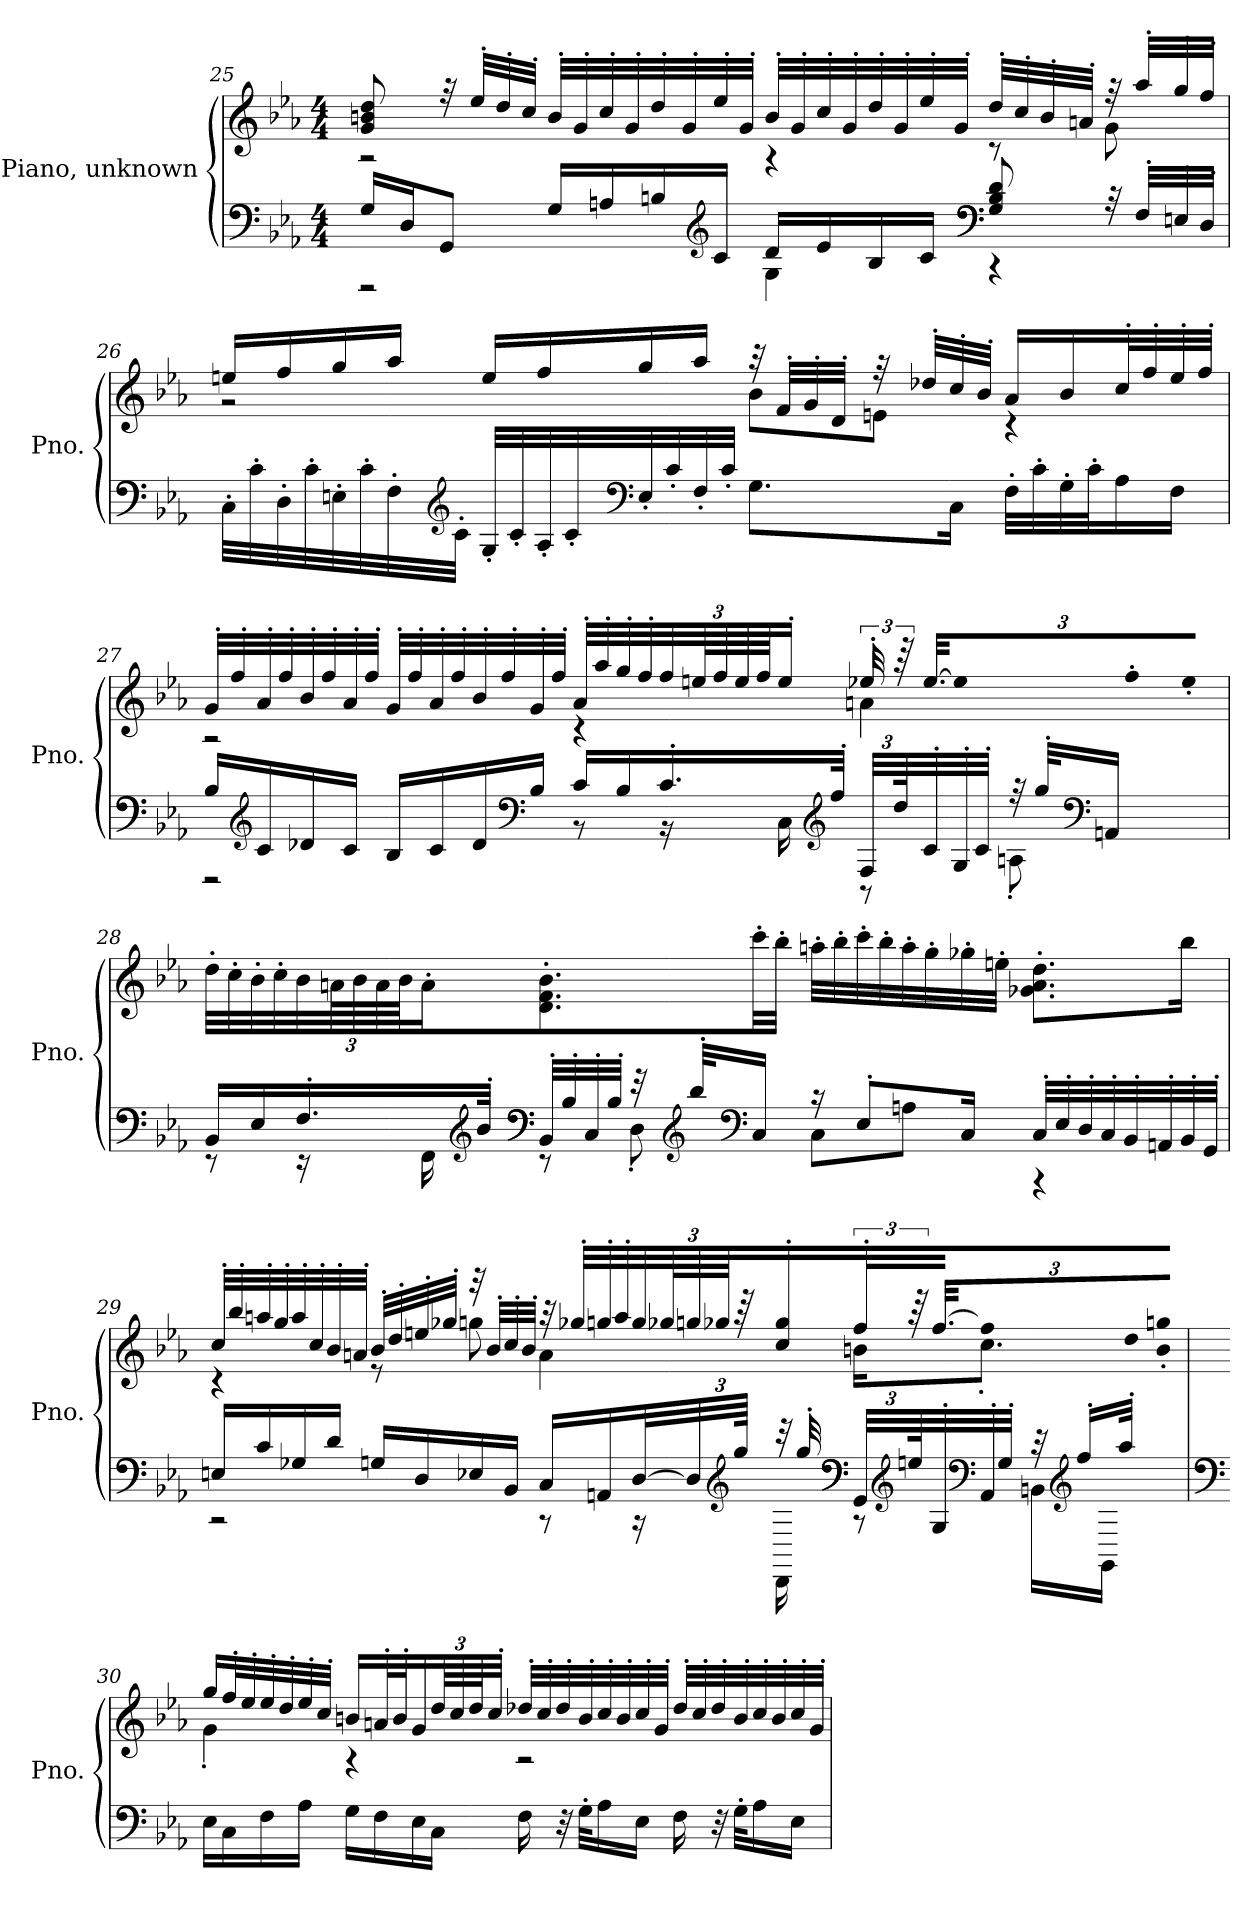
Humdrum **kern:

**kern	**kern
*part1	*part1
*staff2	*staff1
*I"Piano, unknown	*
*I'Pno.	*
!!LO:PB:g=z
*clefF4	*clefG2
*k[b-e-a-]	*k[b-e-a-]
*M4/4	*M4/4
=25	=25
*^	*^
16G/LL	2r	8g/ 8bn/ 8dd/	2r
16D/J	.	.	.
8GG/J	.	32r	.
.	.	32ee-'/LLL	.
.	.	32dd'/	.
.	.	32cc'/JJJ	.
16G/LL	.	32b'/LLL	.
.	.	32g'/	.
16An/	.	32cc'/	.
.	.	32g'/	.
16Bn/	.	32dd'/	.
.	.	32g'/	.
*clefG2	*	*	*
16c/JJ	.	32ee-'/	.
.	.	32g'/JJJ	.
16d/LL	4G\	32b'/LLL	4r
.	.	32g'/	.
16e-/	.	32cc'/	.
.	.	32g'/	.
16B/	.	32dd'/	.
.	.	32g'/	.
16c/JJ	.	32ee-'/	.
.	.	32g'/JJJ	.
*clefF4	*	*	*
8G/ 8B/ 8d/	4r	32dd'/LLL	8r
.	.	32cc'/	.
.	.	32b'/	.
.	.	32an'/JJJ	.
32r	.	32r	8g\
32F'/LLL	.	32aa-'/LLL	.
32En'/	.	32gg'/	.
32D'/JJJ	.	32ff'/JJJ	.
*v	*v	*	*
!!LO:LB:g=z	!!
=26	=26	=26
32C'\LLL	16een/LL	2r
32c'\	.	.
32D'\	16ff/	.
32c'\	.	.
32En'\	16gg/	.
32c'\	.	.
32F'\	16aa-/JJ	.
*clefG2	*	*
32c'\JJJ	.	.
32G'/LLL	16ee/LL	.
32c'/	.	.
32A-'/	16ff/	.
32c'/	.	.
*clefF4	*	*
32E'/	16gg/	.
32c'/	.	.
32F'/	16aa-/JJ	.
32c'/JJJ	.	.
8.G\L	32r	8b-\L
.	32f'/LLL	.
.	32g'/	.
.	32d'/JJJ	.
.	32r	8en\J
.	32dd-X'/LLL	.
16C\Jk	32cc'/	.
.	32b-'/JJJ	.
32F'\LLL	16a-/LL	4r
32c'\	.	.
32G'\	16b-/	.
32c'\J	.	.
16A-\	32cc'/L	.
.	32ff'/	.
16F\JJ	32ee'/	.
.	32ff'/JJJ	.
!!LO:LB:g=z	!!
=27	=27	=27
*^	*	*
16B-/LL	2r	32g'/LLL	2r
.	.	32ff'/	.
*clefG2	*	*	*
16c/	.	32a-'/	.
.	.	32ff'/	.
16d-X/	.	32b-'/	.
.	.	32ff'/	.
16c/JJ	.	32a-'/	.
.	.	32ff'/JJJ	.
16B-/LL	.	32g'/LLL	.
.	.	32ff'/	.
16c/	.	32a-'/	.
.	.	32ff'/	.
16d-/	.	32b-'/	.
.	.	32ff'/	.
*clefF4	*	*	*
16B-/JJ	.	32g'/	.
.	.	32ff'/JJJ	.
16c/LL	8r	32a-'/LLL	4r
.	.	32aa-'/	.
16B-/	.	32gg'/	.
.	.	32ff'/	.
*	*	*Xbrackettup	*
16.c'/	16r	48ff/	.
.	.	96een/L	.
.	.	96ff/	.
.	.	96ee/	.
.	.	96ff/JJ	.
.	16C\	16ee'/JJ	.
*clefG2	*	*	*
32ff'/JJk	.	.	.
*Xbrackettup	*	*brackettup	*
48F/LLL	8r	48ee-X'/	4an\
96dd/K	.	96r	.
32c'/	.	[48.ee-/KKL	.
32G'/	.	8ee-/]	.
32c'/JJJ	.	.	.
32r	8An'\	.	.
32gg'/KLL	.	.	.
*clefF4	*	*	*
16AAn/JJ	.	32ff'/LL	.
.	.	32ee-'/JJJ	.
*	*	*v	*v
!!LO:LB:g=z
=28	=28	=28
16BB-/LL	8r	32dd'\LLL
.	.	32cc'\
16E-/	.	32b-'\
.	.	32cc'\
*	*	*Xbrackettup
16.F'/	16r	48b-\
.	.	96an\L
.	.	96b-\
.	.	96a\
.	.	96b-\JJ
.	16FF\	16a'\J
*clefG2	*	*
32b-'/JJk	.	.
*clefF4	*	*
32BB-'/LLL	8r	8.d\' 8.f\' 8.b-\'
32B-'/	.	.
32C'/	.	.
32B-'/JJJ	.	.
32r	8D'\	.
*clefG2	*	*
32bb-'/KLL	.	.
*clefF4	*	*
16C/JJ	.	32ccc'\LL
.	.	32bb-'\JJJ
16r	8C\L	32aan'\LLL
.	.	32bb-'\
8E-'/L	.	32ccc'\
.	.	32bb-'\
.	8An\J	32aa'\
.	.	32gg'\
16C/Jk	.	32gg-X'\
.	.	32een'\JJJ
32C'/LLL	4r	8.g-X\' 8.a\' 8.dd\'L
32E-'/	.	.
32D'/	.	.
32C'/	.	.
32BB-'/	.	.
32AAn'/	.	.
32BB-'/	.	16bb-\Jk
32GG'/JJJ	.	.
!!LO:LB:g=z
=29	=29	=29
*	*	*^
16En/LL	2r	32cc'/LLL	4r
.	.	32bb-'/	.
16c/	.	32aan'/	.
.	.	32gg'/	.
16G-X/	.	32aa'/	.
.	.	32cc'/	.
16d/JJ	.	32b-'/	.
.	.	32an'/JJJ	.
16Gn/LL	.	32b-'/LLL	8r
.	.	32dd'/	.
16D/	.	32een'/	.
.	.	32gg-X'/JJJ	.
16E-X/	.	32r	8ggn\
.	.	32b-'/LLL	.
16BB-/JJ	.	32cc'/	.
.	.	32b-'/JJJ	.
16C/LL	8r	32r	4a\
.	.	32gg-X'/LLL	.
16AAn/	.	32ggn'/	.
.	.	32aa'/	.
[32D/L	16r	48gg/	.
.	.	96gg-X/L	.
*	*	*brackettup	*
48D/]	.	96ggn/	.
.	.	96gg-X/JJJJ	.
*clefG2	*	*	*
96gg/JJJk	.	96r	.
32r	16DD\	16cc/' 16gg-/'	.
32gg'/	.	.	.
*clefF4	*	*	*
48GG/LLL	8r	48ff'/	16bn\KL
*clefG2	*	*	*
96een/K	.	96r	.
32G'/	.	[48.ff/KLL	.
*clefF4	*	*	*
32AA'/	.	16ff/]	8.cc'\J
32G'/JJJ	.	.	.
32r	16BBn\LL	16dd/	.
*clefG2	*	*	*
16ff'/LL	.	.	.
.	16GG\JJ	16b/' 16ggn/'JJ	.
32aa-'/JJk	.	.	.
*v	*v	*	*
!!LO:LB:g=z	!!
=30	=30	=30
*clefF4	*	*
16E-\LL	16gg/LL	4g'\
16C\	32ff'/L	.
.	32ee-'/	.
16F\	32ee-'/	.
.	32dd'/	.
16A-\JJ	32ee-'/	.
.	32cc'/JJJ	.
16G\LL	16bn/LL	4r
16F\	32an'/L	.
.	32b'/J	.
16E-\	16g/	.
*	*Xbrackettup	*
16C\JJ	96dd/LL	.
.	96cc/	.
.	96dd/J	.
.	32cc'/JJJ	.
16F\	32dd-X'/LLL	2r
.	32cc'/	.
32r	32dd-'/	.
32G'\KLL	32b'/	.
16A-\	32cc'/	.
.	32b'/	.
16E-\JJ	32cc'/	.
.	32g'/JJJ	.
16F\	32dd-'/LLL	.
.	32cc'/	.
32r	32dd-'/	.
32G'\KLL	32b'/	.
16A-\	32cc'/	.
.	32b'/	.
16E-\JJ	32cc'/	.
.	32g'/JJJ	.
*	*v	*v
=	=
*-	*-
